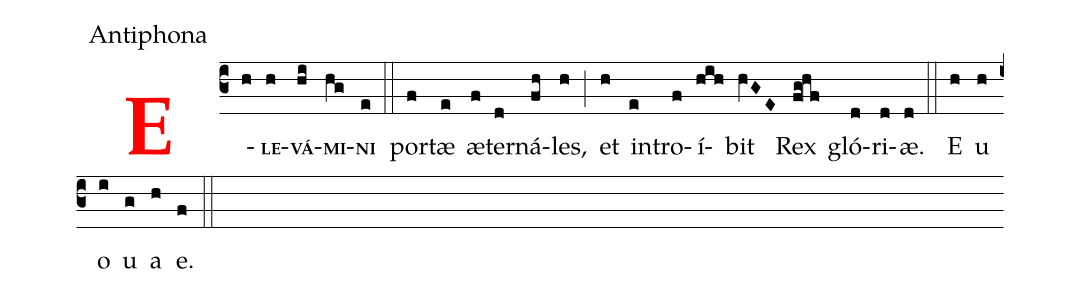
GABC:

office-part: Antiphona;
%%
<v>\bf\textcolor{red}{E}</v>(c3h)<v>\bf\scriptsize{LE}</v>(h)<v>\bf\scriptsize{VÁ}</v>(hi)<v>\bf\scriptsize{MI}</v>(hg)<v>\bf\scriptsize{NI}</v>(e) (::)
 por(f)tæ(e) æ(f)ter(d)ná(fh)les,(h) (;) et(h) in(e)tro(f)í(hih)bit(hVGE) Rex(fg!hf) gló(d)ri(d)æ.(d)
 (::) E(h) u(h) o(i) u(g) a(h) e.(f) (::)
